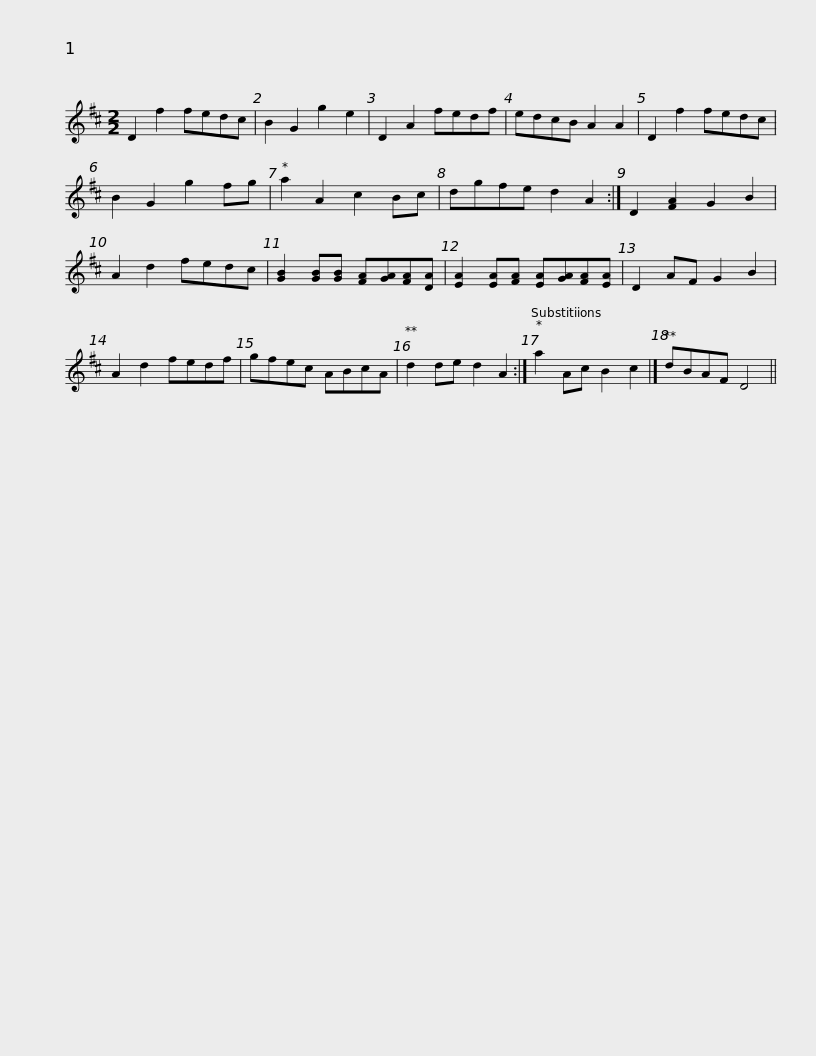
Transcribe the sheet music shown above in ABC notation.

X:1
L:1/8
M:2/2
I:linebreak $
K:D
V:1 treble
V:1
 D2 f2 fedc | B2 G2 g2 e2 | D2 A2 fedf | edcB A2 A2 | D2 f2 fedc | %5
 B2 G2 g2 fg | a2 A2 c2 Bc |$ dgfe d2 A2 :| D2 [FA]2 G2 B2 | A2 d2 fedc | %10
 [GB]2 [GB][GB] [FA][GA][FA][DA] | [EA]2 [EA][FA] [EA][GA][FA][EA] | D2 AF G2 B2 | A2 d2 fedf |$ gfec ABcA | %15
 d2 de d2 A2 :| a2 Ac B2 c2 |] dBAF D4 || %18
